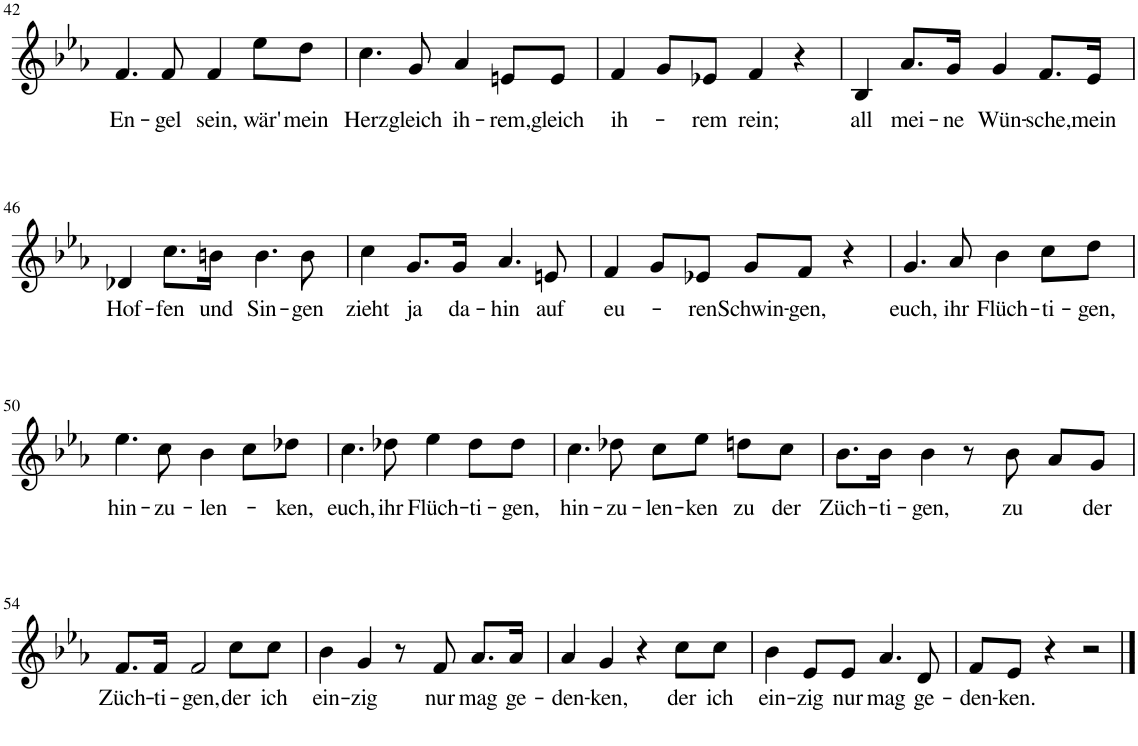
**kern	**text
*part1	*part1
*staff1	*staff1
*I"Piano	*
*I'Pno	*
!!LO:PB:g=z
*clefG2	*
*k[b-e-a-]	*
*M4/4	*
=42	=42
!	!LO:LY:b
4.f/	En-
!	!LO:LY:b
8f/	-gel
!	!LO:LY:b
4f/	sein,
!	!LO:LY:b
8ee-\L	wär'
!	!LO:LY:b
8dd\J	mein
=43	=43
!	!LO:LY:b
4.cc\	Herz
!	!LO:LY:b
8g/	gleich
!	!LO:LY:b
4a-/	ih-
!	!LO:LY:b
8en/L	-rem,
!	!LO:LY:b
8e/J	gleich
=44	=44
!	!LO:LY:b
4f/	ih-
8g/L	.
!	!LO:LY:b
8e-X/J	-rem
!	!LO:LY:b
4f/	rein;
4r	.
=45	=45
!	!LO:LY:b
4B-/	all
!	!LO:LY:b
8.a-/L	mei-
!	!LO:LY:b
16g/Jk	-ne
!	!LO:LY:b
4g/	-Wün-
!	!LO:LY:b
8.f/L	-sche,
!	!LO:LY:b
16e-/Jk	mein
!!LO:LB:g=z
=46	=46
!	!LO:LY:b
4d-X/	Hof-
!	!LO:LY:b
8.cc\L	-fen
!	!LO:LY:b
16bn\Jk	und
!	!LO:LY:b
4.b\	Sin-
!	!LO:LY:b
8b\	-gen
=47	=47
!	!LO:LY:b
4cc\	zieht
!	!LO:LY:b
8.g/L	ja
!	!LO:LY:b
16g/Jk	da-
!	!LO:LY:b
4.a-/	-hin
!	!LO:LY:b
8en/	auf
=48	=48
!	!LO:LY:b
4f/	eu-
8g/L	.
!	!LO:LY:b
8e-X/J	-ren
!	!LO:LY:b
8g/L	Schwin-
!	!LO:LY:b
8f/J	-gen,
4r	.
=49	=49
!	!LO:LY:b
4.g/	euch,
!	!LO:LY:b
8a-/	ihr
!	!LO:LY:b
4b-\	Flüch-
!	!LO:LY:b
8cc\L	-ti-
!	!LO:LY:b
8dd\J	-gen,
!!LO:LB:g=z
=50	=50
!	!LO:LY:b
4.ee-\	hin-
!	!LO:LY:b
8cc\	-zu-
!	!LO:LY:b
4b-\	-len-
8cc\L	.
!	!LO:LY:b
8dd-X\J	-ken,
=51	=51
!	!LO:LY:b
4.cc\	euch,
!	!LO:LY:b
8dd-X\	ihr
!	!LO:LY:b
4ee-\	Flüch-
!	!LO:LY:b
8dd-\L	-ti-
!	!LO:LY:b
8dd-\J	-gen,
=52	=52
!	!LO:LY:b
4.cc\	hin-
!	!LO:LY:b
8dd-X\	-zu-
!	!LO:LY:b
8cc\L	-len-
!	!LO:LY:b
8ee-\J	-ken
!	!LO:LY:b
8ddn\L	zu
!	!LO:LY:b
8cc\J	der
=53	=53
!	!LO:LY:b
8.b-\L	Züch-
!	!LO:LY:b
16b-\Jk	-ti-
!	!LO:LY:b
4b-\	-gen,
8r	.
!	!LO:LY:b
8b-\	zu
8a-/L	.
!	!LO:LY:b
8g/J	der
!!LO:LB:g=z
=54	=54
!	!LO:LY:b
8.f/L	Züch-
!	!LO:LY:b
16f/Jk	-ti-
!	!LO:LY:b
2f/	-gen,
!	!LO:LY:b
8cc\L	der
!	!LO:LY:b
8cc\J	ich
=55	=55
!	!LO:LY:b
4b-\	ein-
!	!LO:LY:b
4g/	-zig
8r	.
!	!LO:LY:b
8f/	nur
!	!LO:LY:b
8.a-/L	mag
!	!LO:LY:b
16a-/Jk	ge-
=56	=56
!	!LO:LY:b
4a-/	-den-
!	!LO:LY:b
4g/	-ken,
4r	.
!	!LO:LY:b
8cc\L	der
!	!LO:LY:b
8cc\J	ich
=57	=57
!	!LO:LY:b
4b-\	ein-
!	!LO:LY:b
8e-/L	-zig
!	!LO:LY:b
8e-/J	nur
!	!LO:LY:b
4.a-/	mag
!	!LO:LY:b
8d/	ge-
=58	=58
!	!LO:LY:b
8f/L	-den-
!	!LO:LY:b
8e-/J	-ken.
4r	.
2r	.
==	==
*-	*-
